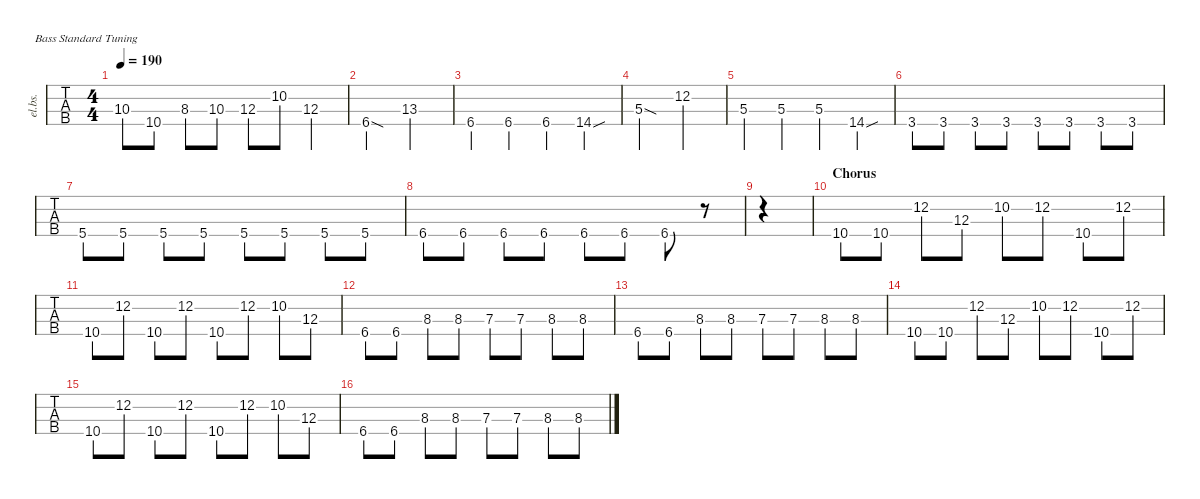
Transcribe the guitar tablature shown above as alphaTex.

\defaultSystemsLayout 4
\hideDynamics
\bracketExtendMode nobrackets
\track ("山田リョウ" "el.bs.") {instrument electricbassfinger}
\staff {tabs}
\tuning (G2 D2 A1 E1)
\ts (4 4)
\tempo 190
\clef f4
\ks c
10.3{t}.8{dy mf} 10.4.8 8.3.8 10.3.8 12.3.8 10.2.8 12.3.4 |
6.4{sod acc #}.2 13.3{acc #}.2 |
6.4{acc #}.4 6.4{acc #}.4 6.4{acc #}.4 14.4{sou acc #}.4 |
5.3{sod}.2 12.2.2 |
5.3.4 5.3.4 5.3.4 14.4{sou acc #}.4 |
3.4.8 3.4.8 3.4.8 3.4.8 3.4.8 3.4.8 3.4.8 3.4.8 |
5.4.8 5.4.8 5.4.8 5.4.8 5.4.8 5.4.8 5.4.8 5.4.8 |
6.4{acc #}.8 6.4{acc #}.8 6.4{acc #}.8 6.4{acc #}.8 6.4{acc #}.8 6.4{acc #}.8 6.4{acc #}.8 r.8 |
|
\section ("" "Chorus")
10.4.8 10.4.8 12.2.8 12.3.8 10.2.8 12.2.8 10.4.8 12.2.8 |
10.4.8 12.2.8 10.4.8 12.2.8 10.4.8 12.2.8 10.2.8 12.3.8 |
6.4{acc #}.8 6.4{acc #}.8 8.3.8 8.3.8 7.3.8 7.3.8 8.3.8 8.3.8 |
6.4{acc #}.8 6.4{acc #}.8 8.3.8 8.3.8 7.3.8 7.3.8 8.3.8 8.3.8 |
10.4.8 10.4.8 12.2.8 12.3.8 10.2.8 12.2.8 10.4.8 12.2.8 |
10.4.8 12.2.8 10.4.8 12.2.8 10.4.8 12.2.8 10.2.8 12.3.8 |
6.4{acc #}.8 6.4{acc #}.8 8.3.8 8.3.8 7.3.8 7.3.8 8.3.8 8.3.8
